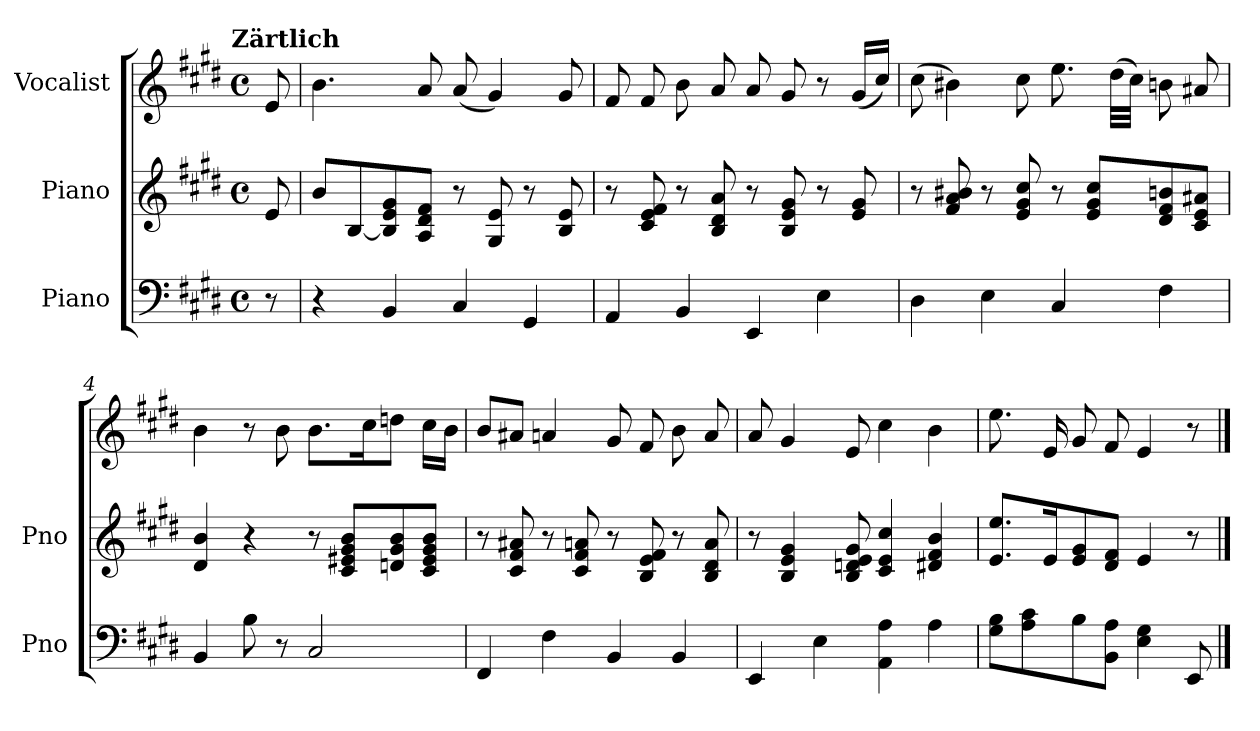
**kern	**kern	**kern
*part3	*part2	*part1
*staff3	*staff2	*staff1
*I"Piano	*I"Piano	*I"Vocalist
*I'Pno	*I'Pno	*
*clefF4	*clefG2	*clefG2
*k[f#c#g#d#]	*k[f#c#g#d#]	*k[f#c#g#d#]
!!LO:TX:omd:t=Zärtlich
*M4/4	*M4/4	*M4/4
*met(c)	*met(c)	*met(c)
*MM92	*MM92	*MM92
=	=	=
8r	8e	8e
=1	=1	=1
4r	8bL	4.b
.	[8B	.
4BB	8B] 8e 8g#	.
.	8A 8d# 8f#J	8a
4C#	8r	(8a
.	8G# 8e	4g#)
4GG#	8r	.
.	8B 8e	8g#
=2	=2	=2
4AA	8r	8f#
.	8c# 8e 8f#	8f#
4BB	8r	8b
.	8B 8d# 8a	8a
4EE	8r	8a
.	8B 8e 8g#	8g#
4E	8r	8r
.	8e 8g#	(16g#LL
.	.	16cc#JJ)
=3	=3	=3
4D#	8r	(8cc#
.	8f# 8a 8b#X	4b#X)
4E	8r	.
.	8e 8g# 8cc#	8cc#
4C#	8r	8.ee
.	8e 8g# 8cc#L	.
.	.	(32dd#LLL
.	.	32cc#JJJ)
4F#	8d# 8f# 8bn	8bn
.	8c# 8e 8a#XJ	8a#X
=4	=4	=4
4BB	4d# 4b	4b
8B	4r	8r
8r	.	8b
2C#	8r	8.bL
.	8c# 8e#X 8g# 8bL	.
.	.	16cc#K
.	8dn 8g# 8b	8ddnJ
.	8c# 8e# 8g# 8bJ	16cc#LL
.	.	16bJJ
=5	=5	=5
4FF#	8r	8bL
.	8c# 8f# 8a#X	8a#XJ
4F#	8r	4an
.	8c# 8f# 8an	.
4BB	8r	8g#
.	8B 8e 8f#	8f#
4BB	8r	8b
.	8B 8d# 8a	8a
=6	=6	=6
4EE	8r	8a
.	4B 4e 4g#	4g#
4E	.	.
.	8B 8dn 8e 8g#	8e
4AA 4A	4c# 4e 4cc#	4cc#
4A	4d#X 4f# 4b	4b
=7	=7	=7
8G# 8BL	8.e 8.eeL	8.ee
8A 8c#	.	.
.	16eK	16e
8B	8e 8g#	8g#
8BB 8AJ	8d# 8f#J	8f#
4E 4G#	4e	4e
8EE	8r	8r
==	==	==
*-	*-	*-
